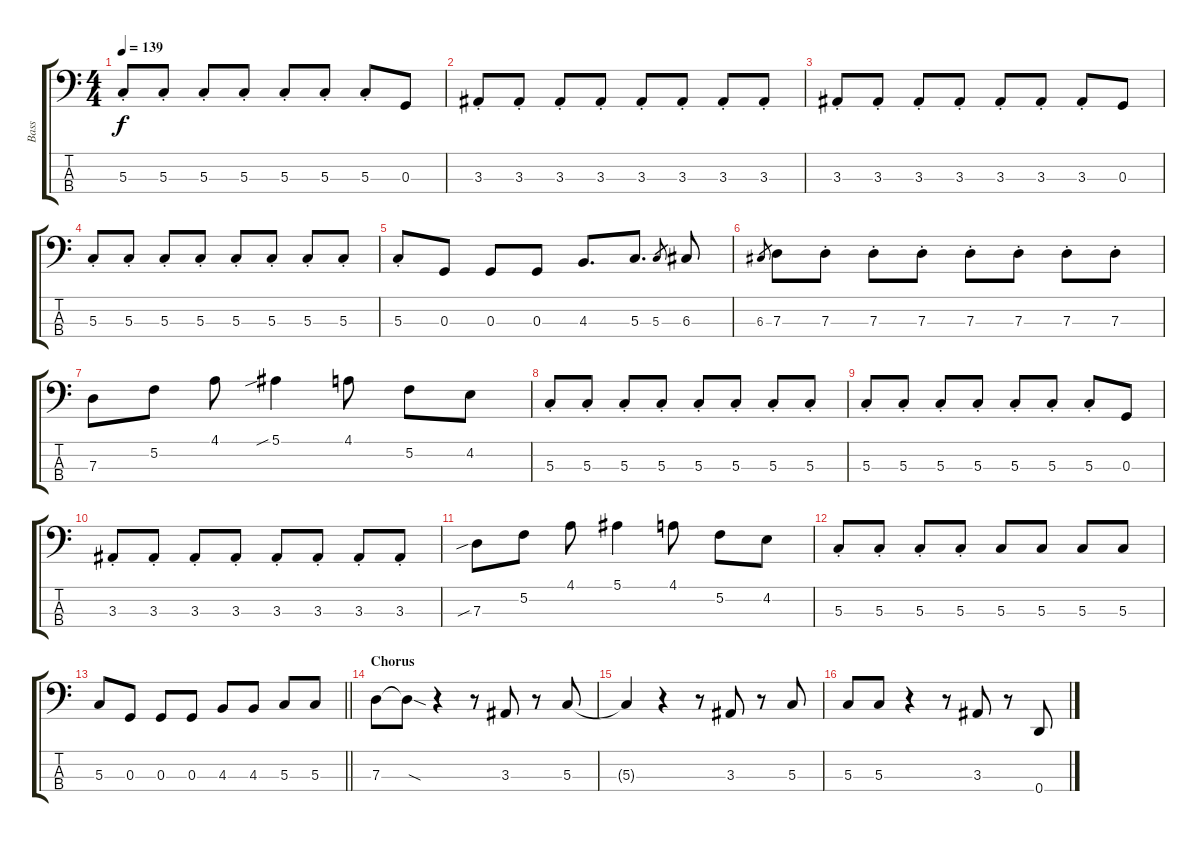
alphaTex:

\track ("Bass" "Bass") {instrument electricbassfinger}
\staff {score tabs}
\tuning (F2 C2 G1 D1) {hide}
\ts (4 4)
\tempo 139
\clef f4
\ks c
5.3{st}.8{dy f} 5.3{st}.8 5.3{st}.8 5.3{st}.8 5.3{st}.8 5.3{st}.8 5.3{st}.8 0.3.8 |
3.3{st}.8 3.3{st}.8 3.3{st}.8 3.3{st}.8 3.3{st}.8 3.3{st}.8 3.3{st}.8 3.3{st}.8 |
3.3{st}.8 3.3{st}.8 3.3{st}.8 3.3{st}.8 3.3{st}.8 3.3{st}.8 3.3{st}.8 0.3.8 |
5.3{st}.8 5.3{st}.8 5.3{st}.8 5.3{st}.8 5.3{st}.8 5.3{st}.8 5.3{st}.8 5.3{st}.8 |
5.3{st}.8 0.3.8 0.3.8 0.3.8 4.3.8{d} 5.3.8{d} 5.3.8{gr} 6.3.8 |
6.3.8{gr} 7.3.8 7.3{st}.8 7.3{st}.8 7.3{st}.8 7.3{st}.8 7.3{st}.8 7.3{st}.8 7.3{st}.8 |
7.3.8 5.2.8 4.1.8 5.1{sib}.4 4.1.8 5.2.8 4.2.8 |
5.3{st}.8 5.3{st}.8 5.3{st}.8 5.3{st}.8 5.3{st}.8 5.3{st}.8 5.3{st}.8 5.3{st}.8 |
5.3{st}.8 5.3{st}.8 5.3{st}.8 5.3{st}.8 5.3{st}.8 5.3{st}.8 5.3{st}.8 0.3.8 |
3.3{st}.8 3.3{st}.8 3.3{st}.8 3.3{st}.8 3.3{st}.8 3.3{st}.8 3.3{st}.8 3.3{st}.8 |
7.3{sib}.8 5.2.8 4.1.8 5.1.4 4.1.8 5.2.8 4.2.8 |
5.3{st}.8 5.3{st}.8 5.3{st}.8 5.3{st}.8 5.3.8 5.3.8 5.3.8 5.3.8 |
\barLineRight lightlight
5.3.8 0.3.8 0.3.8 0.3.8 4.3.8 4.3.8 5.3.8 5.3.8 |
\section ("" "Chorus")
7.3.8 7.3{sod t}.8 r.4 r.8 3.3.8 r.8 5.3.8 |
5.3{t}.4 r.4 r.8 3.3.8 r.8 5.3.8 |
5.3.8 5.3.8 r.4 r.8 3.3.8 r.8 0.4.8
